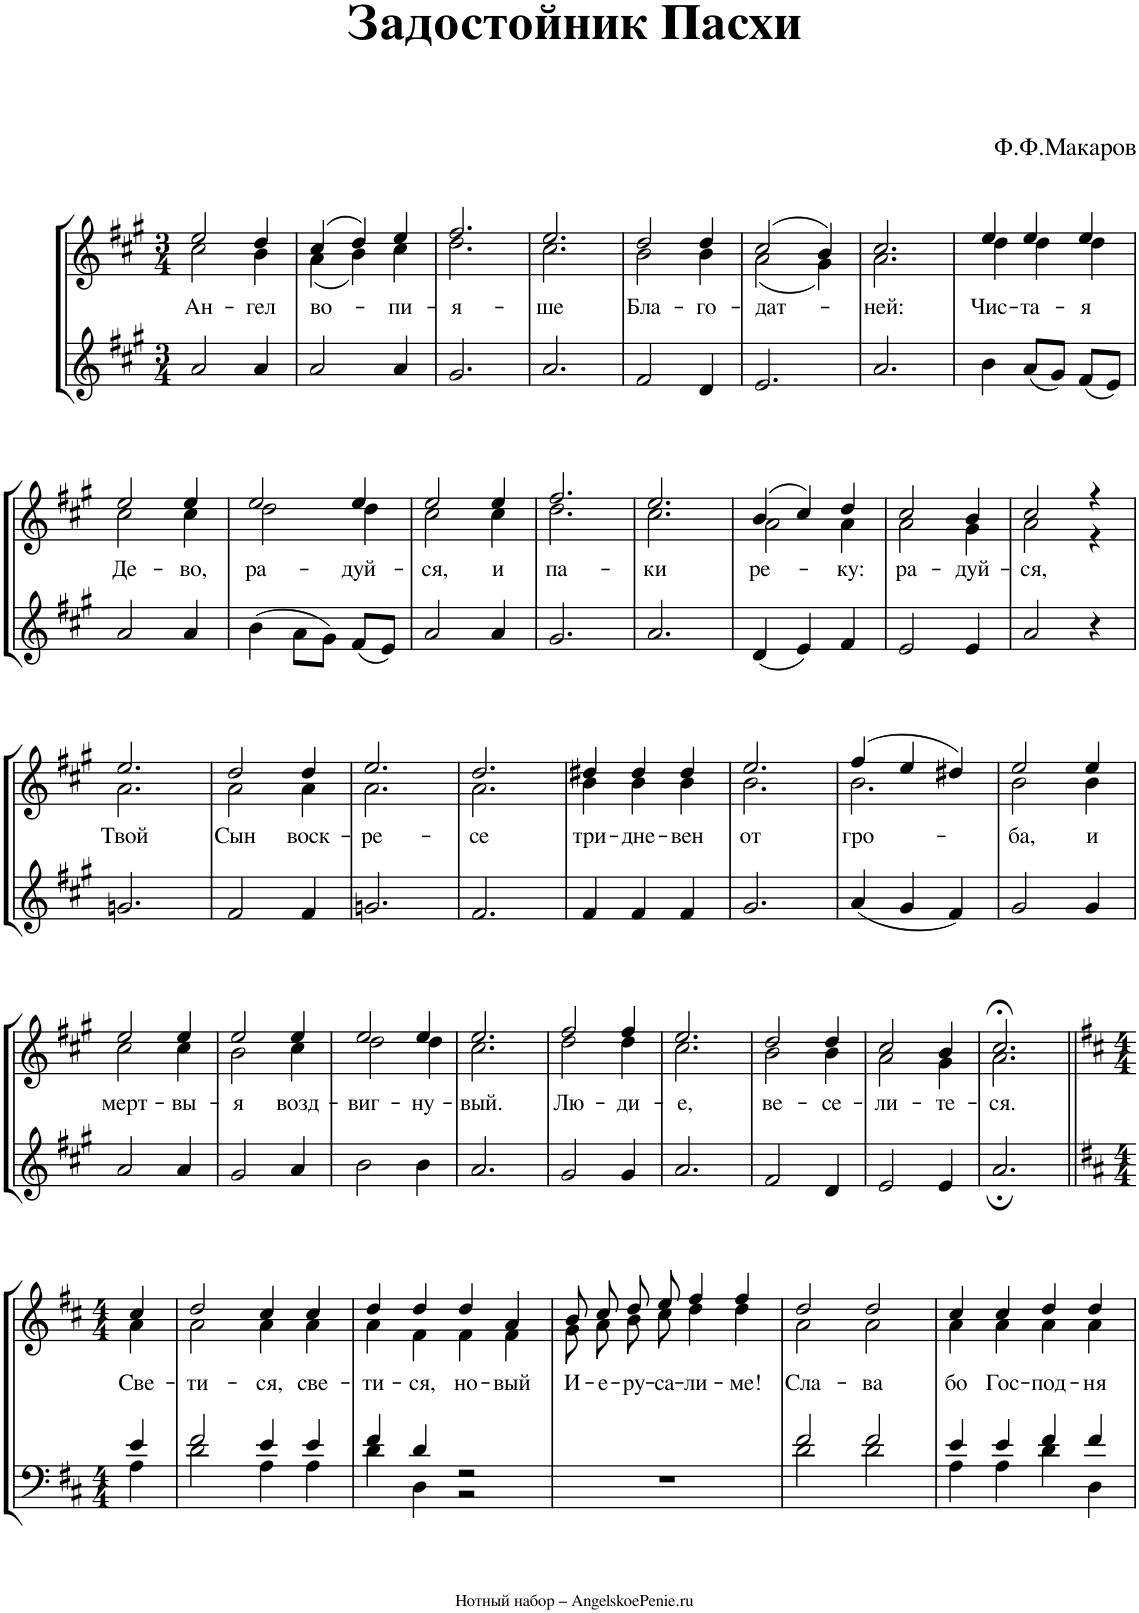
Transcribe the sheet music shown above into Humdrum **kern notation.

**kern	**kern	**text
*part1	*part1	*part1
*staff2	*staff1	*staff1
*I"Piano	*	*
*I'Pno.	*	*
*clefG2	*clefG2	*
*k[f#c#g#]	*k[f#c#g#]	*
*M3/4	*M3/4	*
=1	=1	=1
*	*^	*
!	!	!	!LO:LY:b
2a/	2ee/	2cc#\	Ан-
!	!	!	!LO:LY:b
4a/	4dd/	4b\	-гел
=2	=2	=2	=2
!	!	!	!LO:LY:b
2a/	(4cc#/	(4a\	во-
.	4dd/)	4b\)	.
!	!	!	!LO:LY:b
4a/	4ee/	4cc#\	-пи-
=3	=3	=3	=3
!	!	!	!LO:LY:b
2.g#/	2.ff#/	2.dd\	-я-
=4	=4	=4	=4
!	!	!	!LO:LY:b
2.a/	2.ee/	2.cc#\	-ше
=5	=5	=5	=5
!	!	!	!LO:LY:b
2f#/	2dd/	2b\	Бла-
!	!	!	!LO:LY:b
4d/	4dd/	4b\	-го-
=6	=6	=6	=6
!	!	!	!LO:LY:b
2.e/	(2cc#/	(2a\	-дат-
.	4b/)	4g#\)	.
=7	=7	=7	=7
!	!	!	!LO:LY:b
2.a/	2.cc#/	2.a\	-ней:
=8	=8	=8	=8
!	!	!	!LO:LY:b
4b\	4ee/	4dd\	Чис-
!	!	!	!LO:LY:b
8a/L	4ee/	4dd\	-та-
8g#/J	.	.	.
!	!	!	!LO:LY:b
8f#/L	4ee/	4dd\	-я
8e/J	.	.	.
!!LO:LB:g=z	!!
=9	=9	=9	=9
!	!	!	!LO:LY:b
2a/	2ee/	2cc#\	Де-
!	!	!	!LO:LY:b
4a/	4ee/	4cc#\	-во,
=10	=10	=10	=10
!	!	!	!LO:LY:b
4b\	2ee/	2dd\	ра-
8a\L	.	.	.
8g#\J	.	.	.
!	!	!	!LO:LY:b
8f#/L	4ee/	4dd\	-дуй-
8e/J	.	.	.
=11	=11	=11	=11
!	!	!	!LO:LY:b
2a/	2ee/	2cc#\	-ся,
!	!	!	!LO:LY:b
4a/	4ee/	4cc#\	и
=12	=12	=12	=12
!	!	!	!LO:LY:b
2.g#/	2.ff#/	2.dd\	па-
=13	=13	=13	=13
!	!	!	!LO:LY:b
2.a/	2.ee/	2.cc#\	-ки
=14	=14	=14	=14
!	!	!	!LO:LY:b
4d/	(4b/	2a\	ре-
4e/	4cc#/)	.	.
!	!	!	!LO:LY:b
4f#/	4dd/	4a\	-ку:
=15	=15	=15	=15
!	!	!	!LO:LY:b
2e/	2cc#/	2a\	ра-
!	!	!	!LO:LY:b
4e/	4b/	4g#\	-дуй-
=16	=16	=16	=16
!	!	!	!LO:LY:b
2a/	2cc#/	2a\	-ся,
4r	4r	4r	.
!!LO:LB:g=z	!!
=17	=17	=17	=17
!	!	!	!LO:LY:b
2.gn/	2.ee/	2.a\	Твой
=18	=18	=18	=18
!	!	!	!LO:LY:b
2f#/	2dd/	2a\	Сын
!	!	!	!LO:LY:b
4f#/	4dd/	4a\	воск-
=19	=19	=19	=19
!	!	!	!LO:LY:b
2.gn/	2.ee/	2.a\	-ре-
=20	=20	=20	=20
!	!	!	!LO:LY:b
2.f#/	2.dd/	2.a\	-се
=21	=21	=21	=21
!	!	!	!LO:LY:b
4f#/	4dd#X/	4b\	три-
!	!	!	!LO:LY:b
4f#/	4dd#/	4b\	-дне-
!	!	!	!LO:LY:b
4f#/	4dd#/	4b\	-вен
=22	=22	=22	=22
!	!	!	!LO:LY:b
2.g#/	2.ee/	2.b\	от
=23	=23	=23	=23
!	!	!	!LO:LY:b
4a/	(4ff#/	2.b\	гро-
4g#/	4ee/	.	.
4f#/	4dd#X/)	.	.
=24	=24	=24	=24
!	!	!	!LO:LY:b
2g#/	2ee/	2b\	-ба,
!	!	!	!LO:LY:b
4g#/	4ee/	4b\	и
!!LO:LB:g=z	!!
=25	=25	=25	=25
!	!	!	!LO:LY:b
2a/	2ee/	2cc#\	мерт-
!	!	!	!LO:LY:b
4a/	4ee/	4cc#\	-вы-
=26	=26	=26	=26
!	!	!	!LO:LY:b
2g#/	2ee/	2b\	-я
!	!	!	!LO:LY:b
4a/	4ee/	4cc#\	возд-
=27	=27	=27	=27
!	!	!	!LO:LY:b
2b\	2ee/	2dd\	-виг-
!	!	!	!LO:LY:b
4b\	4ee/	4dd\	-ну-
=28	=28	=28	=28
!	!	!	!LO:LY:b
2.a/	2.ee/	2.cc#\	-вый.
=29	=29	=29	=29
!	!	!	!LO:LY:b
2g#/	2ff#/	2dd\	Лю-
!	!	!	!LO:LY:b
4g#/	4ff#/	4dd\	-ди-
=30	=30	=30	=30
!	!	!	!LO:LY:b
2.a/	2.ee/	2.cc#\	-е,
=31	=31	=31	=31
!	!	!	!LO:LY:b
2f#/	2dd/	2b\	ве-
!	!	!	!LO:LY:b
4d/	4dd/	4b\	-се-
=32	=32	=32	=32
!	!	!	!LO:LY:b
2e/	2cc#/	2a\	-ли-
!	!	!	!LO:LY:b
4e/	4b/	4g#\	-те-
=33	=33	=33	=33
!	!	!	!LO:LY:b
2.a;/	2.cc#;</	2.a\	-ся.
!!LO:LB:g=z	!!
=34||	=34||	=34||	=34||
*clefF4	*clefG2	*	*
*k[f#c#]	*k[f#c#]	*	*
*M4/4	*M4/4	*	*
*^	*	*	*
*	*^	*	*	*
!	!	!	!	!	!LO:LY:b
4ryy	4e/	4A\	4cc#/	4a\	Све-
=35	=35	=35	=35	=35	=35
!	!	!	!	!	!LO:LY:b
1ryy	2f#/	2d\	2dd/	2a\	-ти-
!	!	!	!	!	!LO:LY:b
.	4e/	4A\	4cc#/	4a\	-ся,
!	!	!	!	!	!LO:LY:b
.	4e/	4A\	4cc#/	4a\	све-
=36	=36	=36	=36	=36	=36
!	!	!	!	!	!LO:LY:b
1ryy	4f#/	4d\	4dd/	4a\	-ти-
!	!	!	!	!	!LO:LY:b
.	4d/	4D\	4dd/	4f#\	-ся,
!	!	!	!	!	!LO:LY:b
.	2r	2r	4dd/	4f#\	но-
!	!	!	!	!	!LO:LY:b
.	.	.	4a/	4f#\	-вый
*v	*v	*v	*	*	*
=37	=37	=37	=37
!	!	!	!LO:LY:b
1r	8b/L	8g\L	И-
!	!	!	!LO:LY:b
.	8cc#/J	8a\J	-е-
!	!	!	!LO:LY:b
.	8dd/L	8b\L	-ру-
!	!	!	!LO:LY:b
.	8ee/J	8cc#\J	-са-
!	!	!	!LO:LY:b
.	4ff#/	4dd\	-ли-
!	!	!	!LO:LY:b
.	4ff#/	4dd\	-ме!
=38	=38	=38	=38
*^	*	*	*
*	*^	*	*	*
!	!	!	!	!	!LO:LY:b
1ryy	2f#/	2d\	2dd/	2a\	Сла-
!	!	!	!	!	!LO:LY:b
.	2f#/	2d\	2dd/	2a\	-ва
=39	=39	=39	=39	=39	=39
!	!	!	!	!	!LO:LY:b
1ryy	4e/	4A\	4cc#/	4a\	бо
!	!	!	!	!	!LO:LY:b
.	4e/	4A\	4cc#/	4a\	Гос-
!	!	!	!	!	!LO:LY:b
.	4f#/	4d\	4dd/	4a\	-под-
!	!	!	!	!	!LO:LY:b
.	4f#/	4D\	4dd/	4a\	-ня
*v	*v	*v	*	*	*
*	*v	*v	*
=	=	=
*-	*-	*-
